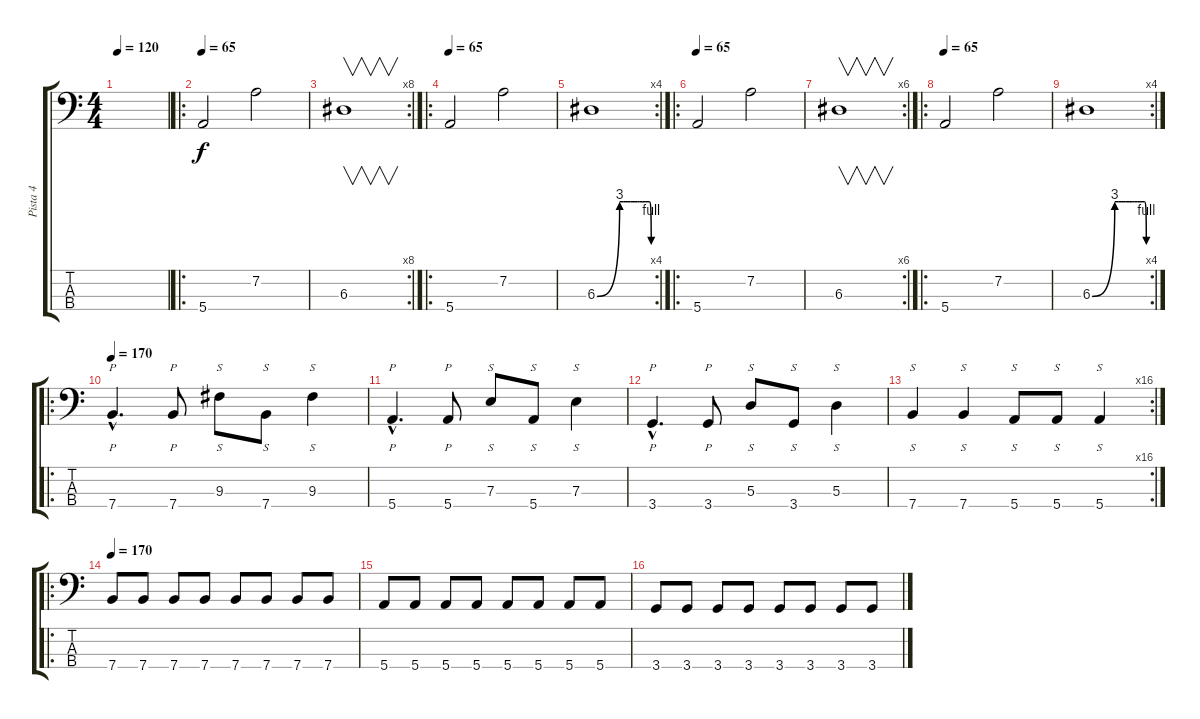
\track ("Pista 4" "Pista 4") {instrument acousticguitarnylon}
\staff {score tabs}
\tuning (G2 D2 A1 E1) {hide}
\ts (4 4)
\tempo 120
\clef f4
\ks c
|
\ro
\tempo 65
5.4.2 7.2.2 |
\rc 8
6.3.1{v} |
\ro
\tempo 65
5.4.2 7.2.2 |
\rc 4
6.3{be (custom 0 0 25 12 29 12 32 12 37 12 41 12 43 12 45 12 47 12 50 12 52 12 54 12 58 12 60 4)}.1 |
\ro
\tempo 65
5.4.2 7.2.2 |
\rc 6
6.3.1{v} |
\ro
\tempo 65
5.4.2 7.2.2 |
\rc 4
6.3{be (custom 0 0 25 12 29 12 32 12 37 12 41 12 43 12 45 12 47 12 50 12 52 12 54 12 58 12 60 4)}.1 |
\ro
\tempo 170
7.4{hac}.4{p d} 7.4.8{p} 9.3.8{s} 7.4.8{s} 9.3.4{s} |
5.4{hac}.4{p d} 5.4.8{p} 7.3.8{s} 5.4.8{s} 7.3.4{s} |
3.4{hac}.4{p d} 3.4.8{p} 5.3.8{s} 3.4.8{s} 5.3.4{s} |
\rc 16
7.4.4{s} 7.4.4{s} 5.4.8{s} 5.4.8{s} 5.4.4{s} |
\ro
\tempo 170
7.4.8 7.4.8 7.4.8 7.4.8 7.4.8 7.4.8 7.4.8 7.4.8 |
5.4.8 5.4.8 5.4.8 5.4.8 5.4.8 5.4.8 5.4.8 5.4.8 |
3.4.8 3.4.8 3.4.8 3.4.8 3.4.8 3.4.8 3.4.8 3.4.8
